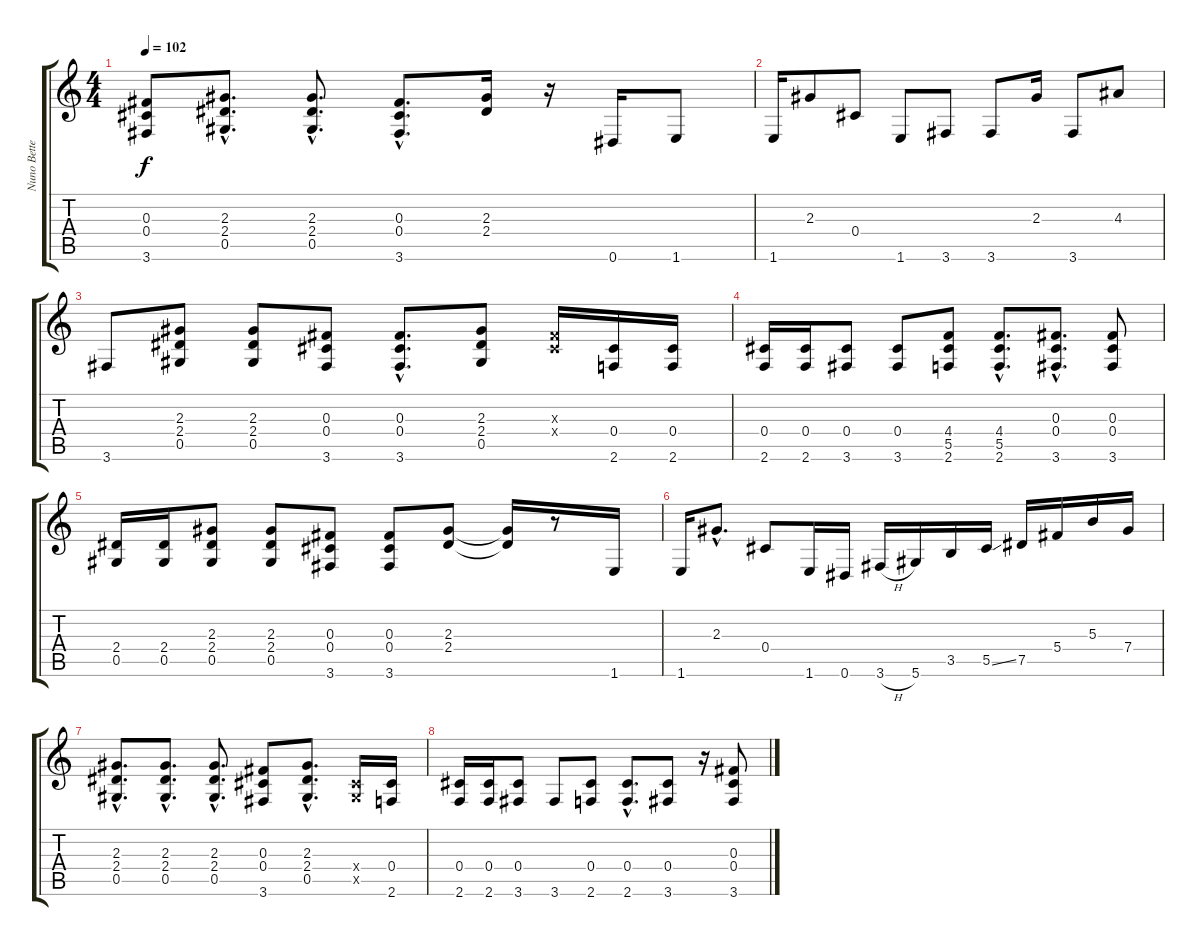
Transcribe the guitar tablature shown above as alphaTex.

\track ("Nuno Bettencourt" "Nuno Bette") {instrument overdrivenguitar}
\staff {score tabs}
\tuning (Eb4 Bb3 Gb3 Db3 Ab2 Eb2) {hide}
\ts (4 4)
\tempo 102
\clef g2
\ks c
(0.3{t} 0.4{t} 3.6{t}).8{dy f} (2.3{hac} 2.4{hac} 0.5{hac}).8{d} (2.3{hac} 2.4{hac} 0.5{hac}).8{d} (0.3{hac} 0.4{hac} 3.6{hac}).8{d} (2.3 2.4).16 r.16 0.6.16 1.6.8 |
1.6.16 2.3.8 0.4.8 1.6.8 3.6.8 3.6.8 2.3.16 3.6.8 4.3.8 |
3.6.8 (2.3 2.4 0.5).8 (2.3 2.4 0.5).8 (0.3 0.4 3.6).8 (0.3{hac} 0.4{hac} 3.6{hac}).8{d} (2.3 2.4 0.5).8 (0.3{x} 0.4{x}).16 (0.4 2.6).16 (0.4 2.6).16 |
(0.4 2.6).16 (0.4 2.6).16 (0.4 3.6).8 (0.4 3.6).8 (4.4 5.5 2.6).8 (4.4{hac} 5.5{hac} 2.6{hac}).8{d} (0.3{hac} 0.4{hac} 3.6{hac}).8{d} (0.3 0.4 3.6).8 |
(2.4 0.5).16 (2.4 0.5).16 (2.3 2.4 0.5).8 (2.3 2.4 0.5).8 (0.3 0.4 3.6).8 (0.3 0.4 3.6).8 (2.3 2.4).8 (2.3{t} 2.4{t}).16 r.8 1.6.16 |
1.6.16 2.3{hac}.8{d} 0.4.8 1.6.16 0.6.16 3.6{h}.16 5.6.16 3.5.16 5.5{ss}.16 7.5.16 5.4.16 5.3.16 7.4.16 |
(2.3{hac} 2.4{hac} 0.5{hac}).8{d} (2.3{hac} 2.4{hac} 0.5{hac}).8{d} (2.3{hac} 2.4{hac} 0.5{hac}).8{d} (0.3 0.4 3.6).8 (2.3{hac} 2.4{hac} 0.5{hac}).8{d} (0.4{x} 0.5{x}).16 (0.4 2.6).16 |
(0.4 2.6).16 (0.4 2.6).16 (0.4 3.6).8 3.6.8 (0.4 2.6).8 (0.4{hac} 2.6{hac}).8{d} (0.4 3.6).8 r.16 (0.3 0.4 3.6).8
